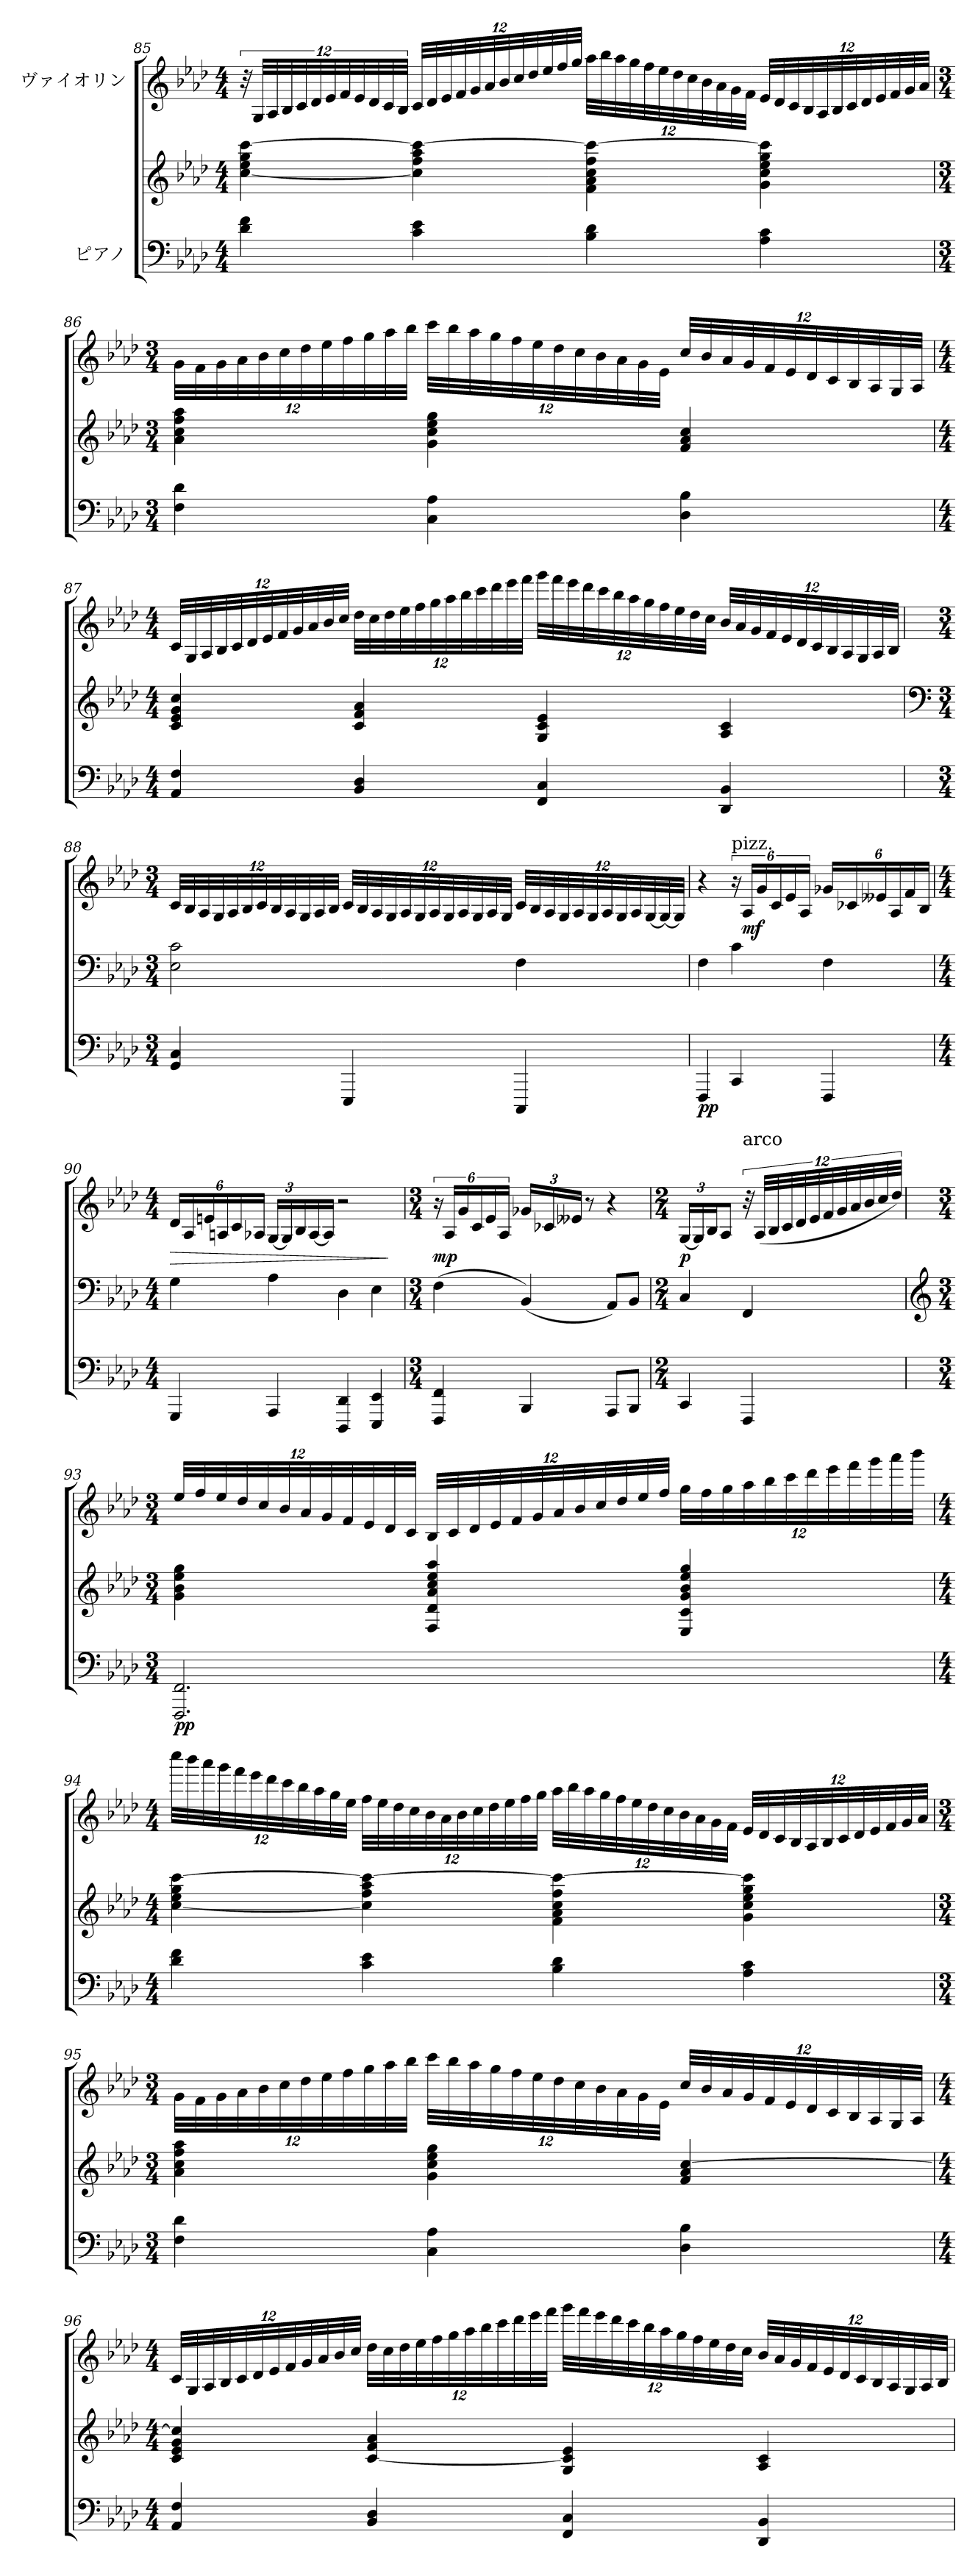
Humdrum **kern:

**kern	**kern	**dynam	**kern	**dynam
*part2	*part2	*part2	*part1	*part1
*staff3	*staff2	*staff2/3	*staff1	*staff1
*I"ピアノ	*	*	*I"ヴァイオリン	*
!!LO:PB:g=z
*clefF4	*clefG2	*	*clefG2	*
*k[b-e-a-d-]	*k[b-e-a-d-]	*	*k[b-e-a-d-]	*
*M4/4	*M4/4	*	*M4/4	*
=85	=85	=85	=85	=85
4d-\ 4f\	[4cc\ 4ee-\ 4gg\ [4ccc\	.	48r	.
.	.	.	48G/LL	.
.	.	.	48A-/	.
.	.	.	48B-/	.
.	.	.	48c/	.
.	.	.	48d-/	.
.	.	.	48e-/	.
.	.	.	48f/	.
.	.	.	48e-/	.
.	.	.	48d-/	.
.	.	.	48c/	.
.	.	.	48B-/JJ	.
*	*	*	*Xbrackettup	*
4c\ 4e-\	4cc\] 4ff\ 4aa-\ 4ccc\_	.	48c/LL	.
.	.	.	48d-/	.
.	.	.	48e-/	.
.	.	.	48f/	.
.	.	.	48g/	.
.	.	.	48a-/	.
.	.	.	48b-/	.
.	.	.	48cc/	.
.	.	.	48dd-/	.
.	.	.	48ee-/	.
.	.	.	48ff/	.
.	.	.	48gg/JJ	.
4B-\ 4d-\	4f\ 4a-\ 4cc\ 4ff\ 4ccc\_	.	48aa-\LL	.
.	.	.	48bb-\	.
.	.	.	48aa-\	.
.	.	.	48gg\	.
.	.	.	48ff\	.
.	.	.	48ee-\	.
.	.	.	48dd-\	.
.	.	.	48cc\	.
.	.	.	48b-\	.
.	.	.	48a-\	.
.	.	.	48g\	.
.	.	.	48f\JJ	.
4A-\ 4c\	4g\ 4cc\ 4ee-\ 4gg\ 4ccc\]	.	48e-/LL	.
.	.	.	48d-/	.
.	.	.	48c/	.
.	.	.	48B-/	.
.	.	.	48A-/	.
.	.	.	48B-/	.
.	.	.	48c/	.
.	.	.	48d-/	.
.	.	.	48e-/	.
.	.	.	48f/	.
.	.	.	48g/	.
.	.	.	48a-/JJ	.
!!LO:LB:g=z
=86	=86	=86	=86	=86
*M3/4	*M3/4	*	*M3/4	*
4F\ 4d-\	4a-\ 4cc\ 4ff\ 4aa-\	.	48g\LL	.
.	.	.	48f\	.
.	.	.	48g\	.
.	.	.	48a-\	.
.	.	.	48b-\	.
.	.	.	48cc\	.
.	.	.	48dd-\	.
.	.	.	48ee-\	.
.	.	.	48ff\	.
.	.	.	48gg\	.
.	.	.	48aa-\	.
.	.	.	48bb-\JJ	.
4C\ 4A-\	4g\ 4cc\ 4ee-\ 4gg\	.	48ccc\LL	.
.	.	.	48bb-\	.
.	.	.	48aa-\	.
.	.	.	48gg\	.
.	.	.	48ff\	.
.	.	.	48ee-\	.
.	.	.	48dd-\	.
.	.	.	48cc\	.
.	.	.	48b-\	.
.	.	.	48a-\	.
.	.	.	48g\	.
.	.	.	48e-\JJ	.
4D-\ 4B-\	4f/ 4a-/ 4cc/	.	48cc/LL	.
.	.	.	48b-/	.
.	.	.	48a-/	.
.	.	.	48g/	.
.	.	.	48f/	.
.	.	.	48e-/	.
.	.	.	48d-/	.
.	.	.	48c/	.
.	.	.	48B-/	.
.	.	.	48A-/	.
.	.	.	48G/	.
.	.	.	48A-/JJ	.
!!LO:LB:g=z
=87	=87	=87	=87	=87
*M4/4	*M4/4	*	*M4/4	*
4AA-/ 4F/	4c/ 4e-/ 4g/ 4cc/	.	48c/LL	.
.	.	.	48G/	.
.	.	.	48A-/	.
.	.	.	48B-/	.
.	.	.	48c/	.
.	.	.	48d-/	.
.	.	.	48e-/	.
.	.	.	48f/	.
.	.	.	48g/	.
.	.	.	48a-/	.
.	.	.	48b-/	.
.	.	.	48cc/JJ	.
4BB-/ 4D-/	4c/ 4f/ 4a-/	.	48dd-\LL	.
.	.	.	48cc\	.
.	.	.	48dd-\	.
.	.	.	48ee-\	.
.	.	.	48ff\	.
.	.	.	48gg\	.
.	.	.	48aa-\	.
.	.	.	48bb-\	.
.	.	.	48ccc\	.
.	.	.	48ddd-\	.
.	.	.	48eee-\	.
.	.	.	48fff\JJ	.
4FF/ 4C/	4G/ 4c/ 4e-/	.	48ggg\LL	.
.	.	.	48fff\	.
.	.	.	48eee-\	.
.	.	.	48ddd-\	.
.	.	.	48ccc\	.
.	.	.	48bb-\	.
.	.	.	48aa-\	.
.	.	.	48gg\	.
.	.	.	48ff\	.
.	.	.	48ee-\	.
.	.	.	48dd-\	.
.	.	.	48cc\JJ	.
4DD-/ 4BB-/	4A-/ 4c/	.	48b-/LL	.
.	.	.	48a-/	.
.	.	.	48g/	.
.	.	.	48f/	.
.	.	.	48e-/	.
.	.	.	48d-/	.
.	.	.	48c/	.
.	.	.	48B-/	.
.	.	.	48A-/	.
.	.	.	48G/	.
.	.	.	48A-/	.
.	.	.	48B-/JJ	.
!!LO:LB:g=z
=88	=88	=88	=88	=88
*	*clefF4	*	*	*
*M3/4	*M3/4	*	*M3/4	*
4GG/ 4C/	2E-\ 2c\	.	48c/LL	.
.	.	.	48B-/	.
.	.	.	48A-/	.
.	.	.	48G/	.
.	.	.	48A-/	.
.	.	.	48B-/	.
.	.	.	48c/	.
.	.	.	48B-/	.
.	.	.	48A-/	.
.	.	.	48G/	.
.	.	.	48A-/	.
.	.	.	48B-/JJ	.
4EEE-/	.	.	48c/LL	.
.	.	.	48B-/	.
.	.	.	48A-/	.
.	.	.	48G/	.
.	.	.	48A-/	.
.	.	.	48G/	.
.	.	.	48A-/	.
.	.	.	48G/	.
.	.	.	48A-/	.
.	.	.	48G/	.
.	.	.	48A-/	.
.	.	.	48G/JJ	.
4CCC/	4F\	.	48c/LL	.
.	.	.	48B-/	.
.	.	.	48A-/	.
.	.	.	48G/	.
.	.	.	48A-/	.
.	.	.	48G/	.
.	.	.	48A-/	.
.	.	.	48G/	.
.	.	.	48A-/	.
.	.	.	[48G/	.
.	.	.	48G/_	.
.	.	.	48G/JJ]	.
!!LO:PB:g=z
=89	=89	=89	=89	=89
!	!	!LO:DY:b=2	!	!
!	!	!LO:DY:n=1:b	!	!
4FFF/	4F\	p p	4r	.
*	*	*	*brackettup	*
!	!	!	!LO:TX:a:t=pizz.	!
4CC/	4c\	.	24r	.
!	!	!	!	!LO:DY:b
.	.	.	24A-/LL	mf
.	.	.	24g/	.
.	.	.	24c/	.
.	.	.	24e-/	.
.	.	.	24A-/JJ	.
*	*	*	*Xbrackettup	*
4FFF/	4F\	.	24g-X/LL	.
.	.	.	24c-X/	.
.	.	.	24e--X/	.
.	.	.	24A-/	.
.	.	.	24f/	.
.	.	.	24B-/JJ	.
=90	=90	=90	=90	=90
*M4/4	*M4/4	*	*M4/4	*
!	!	!	!	!LO:HP:b
4GGG/	4G\	.	24d-/LL	>
.	.	.	24A-/	.
.	.	.	24en/	.
.	.	.	24An/	.
.	.	.	24c/	.
.	.	.	24A-X/JJ	.
4AAA-/	4A-\	.	[24G/LL	.
.	.	.	24G/]	.
.	.	.	24B-/	.
.	.	.	[16A-/	.
.	.	.	16A-/JJ]	.
4DDD-/ 4DD-/	4D-\	.	2r	.
4EEE-/ 4EE-/	4E-\	.	.	.
.	.	.	.	]
!!LO:LB:g=z
=91	=91	=91	=91	=91
*M3/4	*M3/4	*	*M3/4	*
*	*	*	*brackettup	*
!	!	!	!	!LO:DY:b
4FFF/ 4FF/	(>4F\	.	24r	mp
.	.	.	24A-/LL	.
.	.	.	24g/	.
.	.	.	24c/	.
.	.	.	24e-/	.
.	.	.	24A-/JJ	.
*	*	*	*Xbrackettup	*
4BBB-/	(<4BB-/)	.	24g-X/LL	.
.	.	.	24c-X/	.
.	.	.	24e--X/JJ	.
.	.	.	8r	.
8AAA-/L	8AA-/L)	.	4r	.
8BBB-/J	8BB-/J	.	.	.
=92	=92	=92	=92	=92
*M2/4	*M2/4	*	*M2/4	*
!	!	!	!	!LO:DY:b
4CC/	4C/	.	[24G/LL	p
.	.	.	24G/]	.
.	.	.	24B-/J	.
.	.	.	8A-/J	.
*	*	*	*brackettup	*
!	!	!	!LO:TX:a:t=arco	!
4FFF/	4FF/	.	48r	.
.	.	.	(<48A-/LL	.
.	.	.	48B-/	.
.	.	.	48c/	.
.	.	.	48d-/	.
.	.	.	48e-/	.
.	.	.	48f/	.
.	.	.	48g/	.
.	.	.	48a-/	.
.	.	.	48b-/	.
.	.	.	48cc/	.
.	.	.	48dd-/JJ)	.
!!LO:LB:g=z
=93	=93	=93	=93	=93
*	*clefG2	*	*	*
*M3/4	*M3/4	*	*M3/4	*
*	*	*	*Xbrackettup	*
!	!	!LO:DY:b=2	!	!
!	!	!LO:DY:n=1:b	!	!
2.FFF/ 2.FF/	4g\ 4b-\ 4ee-\ 4gg\	p p	48ee-/LL	.
.	.	.	48ff/	.
.	.	.	48ee-/	.
.	.	.	48dd-/	.
.	.	.	48cc/	.
.	.	.	48b-/	.
.	.	.	48a-/	.
.	.	.	48g/	.
.	.	.	48f/	.
.	.	.	48e-/	.
.	.	.	48d-/	.
.	.	.	48c/JJ	.
.	4F/ 4d-/ 4a-/ 4cc/ 4ee-/ 4aa-/	.	48B-/LL	.
.	.	.	48c/	.
.	.	.	48d-/	.
.	.	.	48e-/	.
.	.	.	48f/	.
.	.	.	48g/	.
.	.	.	48a-/	.
.	.	.	48b-/	.
.	.	.	48cc/	.
.	.	.	48dd-/	.
.	.	.	48ee-/	.
.	.	.	48ff/JJ	.
.	4E-/ 4c/ 4g/ 4b-/ 4ee-/ 4gg/	.	48gg\LL	.
.	.	.	48ff\	.
.	.	.	48gg\	.
.	.	.	48aa-\	.
.	.	.	48bb-\	.
.	.	.	48ccc\	.
.	.	.	48ddd-\	.
.	.	.	48eee-\	.
.	.	.	48fff\	.
.	.	.	48ggg\	.
.	.	.	48aaa-\	.
.	.	.	48bbb-\JJ	.
!!LO:PB:g=z
=94	=94	=94	=94	=94
*M4/4	*M4/4	*	*M4/4	*
4d-\ 4f\	[4cc\ 4ee-\ 4gg\ [4ccc\	.	48cccc\LL	.
.	.	.	48bbb-\	.
.	.	.	48aaa-\	.
.	.	.	48ggg\	.
.	.	.	48fff\	.
.	.	.	48eee-\	.
.	.	.	48ddd-\	.
.	.	.	48ccc\	.
.	.	.	48bb-\	.
.	.	.	48aa-\	.
.	.	.	48gg\	.
.	.	.	48ee-\JJ	.
4c\ 4e-\	4cc\] 4ff\ 4aa-\ 4ccc\_	.	48ff\LL	.
.	.	.	48ee-\	.
.	.	.	48dd-\	.
.	.	.	48cc\	.
.	.	.	48b-\	.
.	.	.	48a-\	.
.	.	.	48b-\	.
.	.	.	48cc\	.
.	.	.	48dd-\	.
.	.	.	48ee-\	.
.	.	.	48ff\	.
.	.	.	48gg\JJ	.
4B-\ 4d-\	4f\ 4a-\ 4cc\ 4ff\ 4ccc\_	.	48aa-\LL	.
.	.	.	48bb-\	.
.	.	.	48aa-\	.
.	.	.	48gg\	.
.	.	.	48ff\	.
.	.	.	48ee-\	.
.	.	.	48dd-\	.
.	.	.	48cc\	.
.	.	.	48b-\	.
.	.	.	48a-\	.
.	.	.	48g\	.
.	.	.	48f\JJ	.
4A-\ 4c\	4g\ 4cc\ 4ee-\ 4gg\ 4ccc\]	.	48e-/LL	.
.	.	.	48d-/	.
.	.	.	48c/	.
.	.	.	48B-/	.
.	.	.	48A-/	.
.	.	.	48B-/	.
.	.	.	48c/	.
.	.	.	48d-/	.
.	.	.	48e-/	.
.	.	.	48f/	.
.	.	.	48g/	.
.	.	.	48a-/JJ	.
!!LO:LB:g=z
=95	=95	=95	=95	=95
*M3/4	*M3/4	*	*M3/4	*
4F\ 4d-\	4a-\ 4cc\ 4ff\ 4aa-\	.	48g\LL	.
.	.	.	48f\	.
.	.	.	48g\	.
.	.	.	48a-\	.
.	.	.	48b-\	.
.	.	.	48cc\	.
.	.	.	48dd-\	.
.	.	.	48ee-\	.
.	.	.	48ff\	.
.	.	.	48gg\	.
.	.	.	48aa-\	.
.	.	.	48bb-\JJ	.
4C\ 4A-\	4g\ 4cc\ 4ee-\ 4gg\	.	48ccc\LL	.
.	.	.	48bb-\	.
.	.	.	48aa-\	.
.	.	.	48gg\	.
.	.	.	48ff\	.
.	.	.	48ee-\	.
.	.	.	48dd-\	.
.	.	.	48cc\	.
.	.	.	48b-\	.
.	.	.	48a-\	.
.	.	.	48g\	.
.	.	.	48e-\JJ	.
4D-\ 4B-\	4f/ 4a-/ [4cc/	.	48cc/LL	.
.	.	.	48b-/	.
.	.	.	48a-/	.
.	.	.	48g/	.
.	.	.	48f/	.
.	.	.	48e-/	.
.	.	.	48d-/	.
.	.	.	48c/	.
.	.	.	48B-/	.
.	.	.	48A-/	.
.	.	.	48G/	.
.	.	.	48A-/JJ	.
!!LO:LB:g=z
=96	=96	=96	=96	=96
*M4/4	*M4/4	*	*M4/4	*
4AA-/ 4F/	4c/ 4e-/ 4g/ 4cc/]	.	48c/LL	.
.	.	.	48G/	.
.	.	.	48A-/	.
.	.	.	48B-/	.
.	.	.	48c/	.
.	.	.	48d-/	.
.	.	.	48e-/	.
.	.	.	48f/	.
.	.	.	48g/	.
.	.	.	48a-/	.
.	.	.	48b-/	.
.	.	.	48cc/JJ	.
4BB-/ 4D-/	[4c/ 4f/ 4a-/	.	48dd-\LL	.
.	.	.	48cc\	.
.	.	.	48dd-\	.
.	.	.	48ee-\	.
.	.	.	48ff\	.
.	.	.	48gg\	.
.	.	.	48aa-\	.
.	.	.	48bb-\	.
.	.	.	48ccc\	.
.	.	.	48ddd-\	.
.	.	.	48eee-\	.
.	.	.	48fff\JJ	.
4FF/ 4C/	4G/ 4c/] 4e-/	.	48ggg\LL	.
.	.	.	48fff\	.
.	.	.	48eee-\	.
.	.	.	48ddd-\	.
.	.	.	48ccc\	.
.	.	.	48bb-\	.
.	.	.	48aa-\	.
.	.	.	48gg\	.
.	.	.	48ff\	.
.	.	.	48ee-\	.
.	.	.	48dd-\	.
.	.	.	48cc\JJ	.
4DD-/ 4BB-/	4A-/ 4c/	.	48b-/LL	.
.	.	.	48a-/	.
.	.	.	48g/	.
.	.	.	48f/	.
.	.	.	48e-/	.
.	.	.	48d-/	.
.	.	.	48c/	.
.	.	.	48B-/	.
.	.	.	48A-/	.
.	.	.	48G/	.
.	.	.	48A-/	.
.	.	.	48B-/JJ	.
=	=	=	=	=
*-	*-	*-	*-	*-
